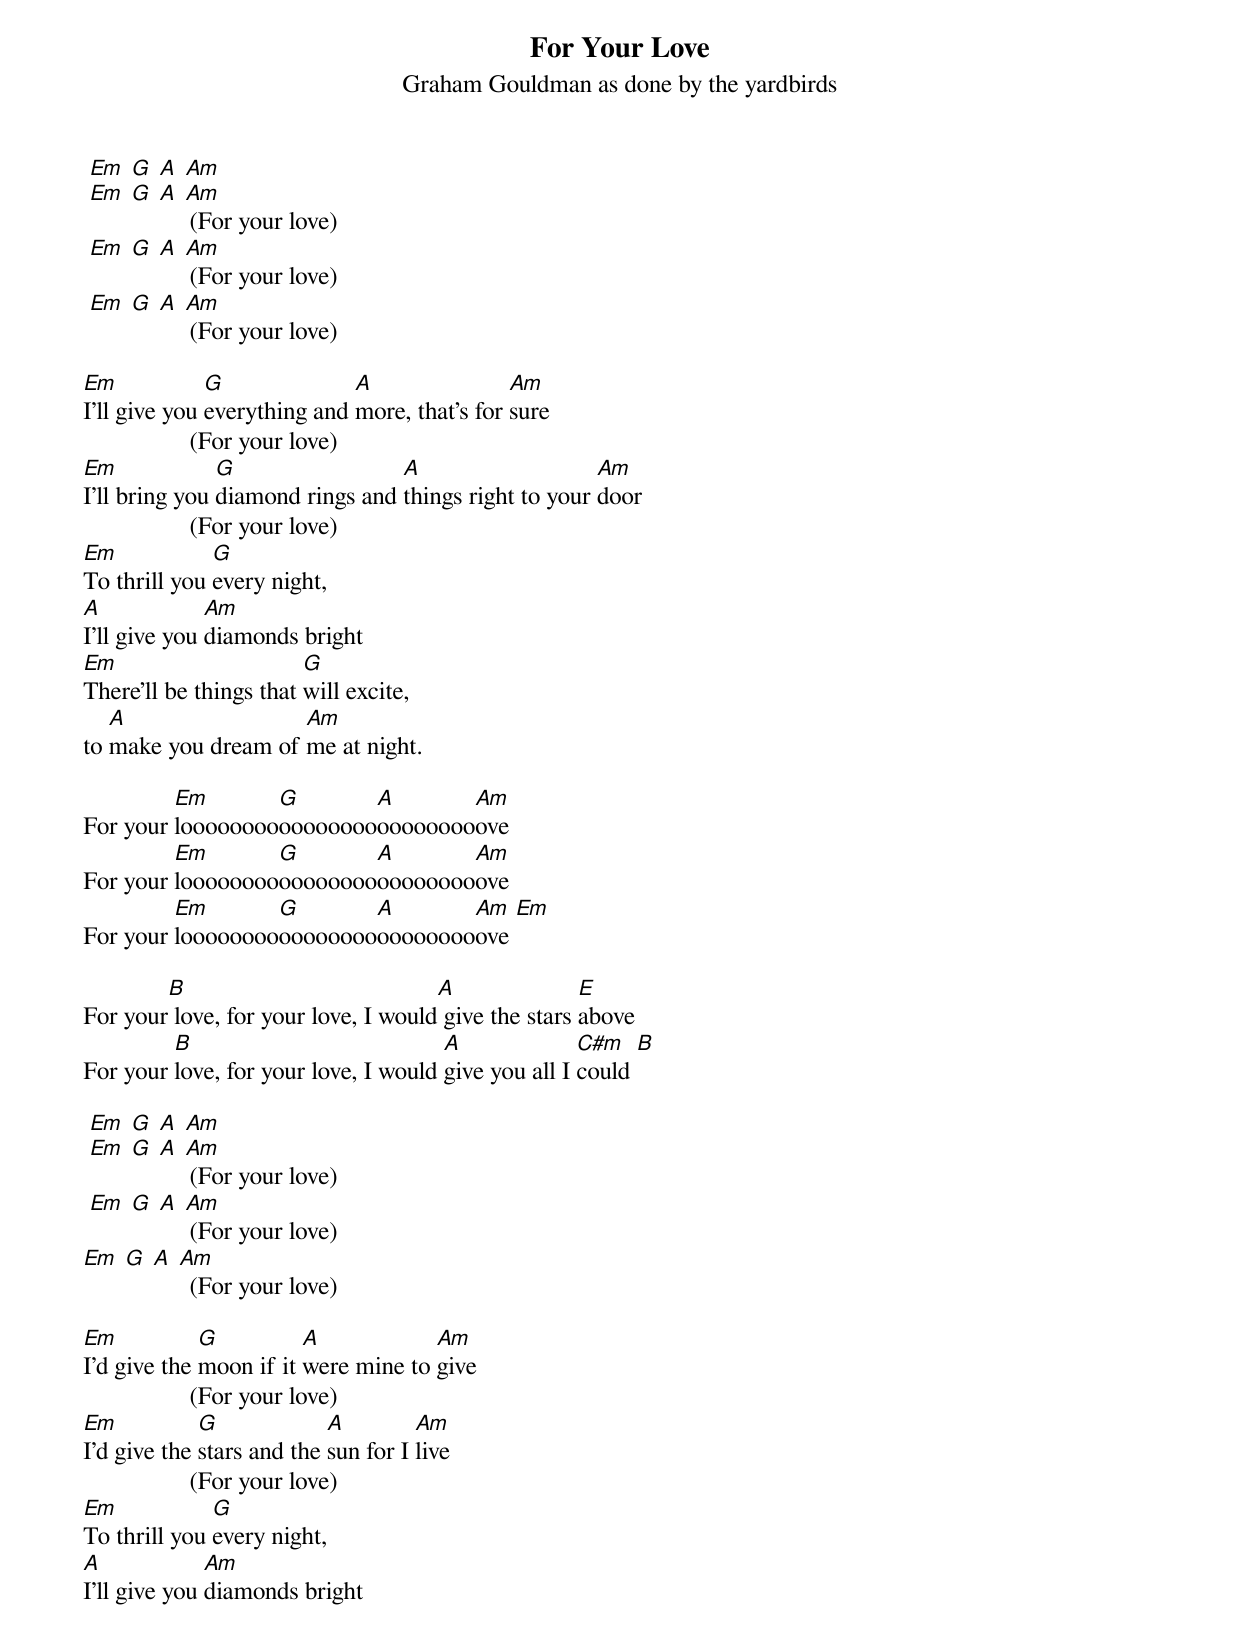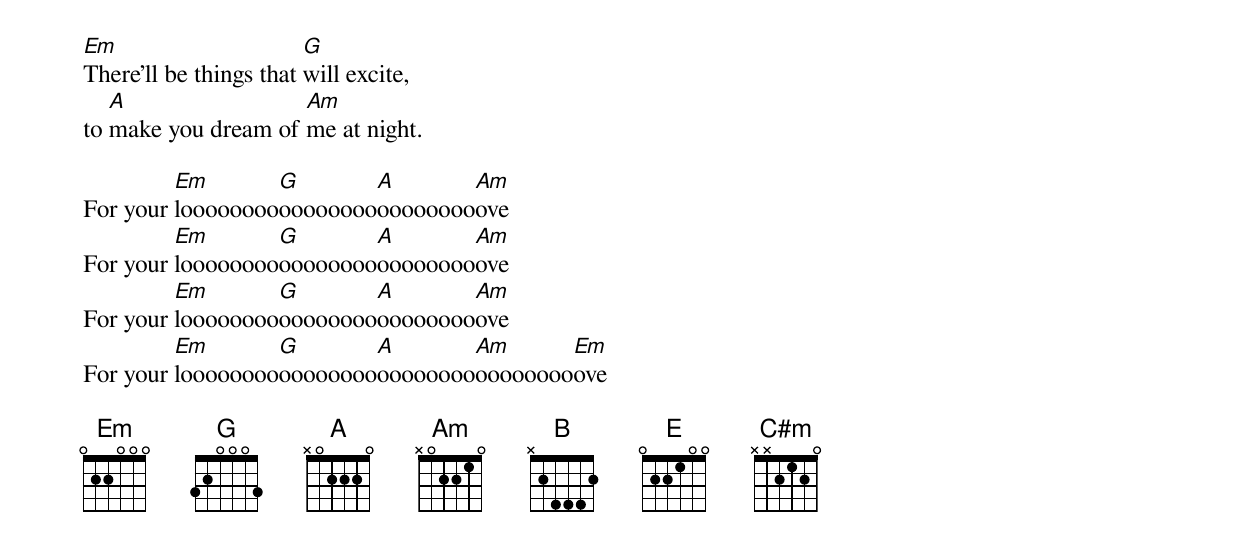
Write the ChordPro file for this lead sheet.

{title: For Your Love}
{subtitle: Graham Gouldman as done by the yardbirds}

 [Em] [G] [A] [Am]
 [Em] [G] [A] [Am]
                 (For your love)
 [Em] [G] [A] [Am]
                 (For your love)
 [Em] [G] [A] [Am]
                 (For your love)

[Em]I'll give you [G]everything and [A]more, that's for [Am]sure
                 (For your love)
[Em]I'll bring you [G]diamond rings and [A]things right to your [Am]door
                 (For your love)
[Em]To thrill you [G]every night,
[A]I'll give you [Am]diamonds bright
[Em]There'll be things that [G]will excite,
to [A]make you dream of [Am]me at night.

For your [Em]loooooooo[G]oooooooo[A]oooooooo[Am]ove
For your [Em]loooooooo[G]oooooooo[A]oooooooo[Am]ove
For your [Em]loooooooo[G]oooooooo[A]oooooooo[Am]ove [Em]

For your[B] love, for your love, I would[A] give the stars [E]above
For your [B]love, for your love, I would [A]give you all I [C#m]could [B]

 [Em] [G] [A] [Am]
 [Em] [G] [A] [Am]
                 (For your love)
 [Em] [G] [A] [Am]
                 (For your love)
[Em] [G] [A] [Am]
                 (For your love)

[Em]I'd give the [G]moon if it [A]were mine to [Am]give
                 (For your love)
[Em]I'd give the [G]stars and the [A]sun for I [Am]live
                 (For your love)
[Em]To thrill you [G]every night,
[A]I'll give you [Am]diamonds bright
[Em]There'll be things that [G]will excite,
to [A]make you dream of [Am]me at night.

For your [Em]loooooooo[G]oooooooo[A]oooooooo[Am]ove
For your [Em]loooooooo[G]oooooooo[A]oooooooo[Am]ove
For your [Em]loooooooo[G]oooooooo[A]oooooooo[Am]ove
For your [Em]loooooooo[G]oooooooo[A]oooooooo[Am]oooooooo[Em]ove

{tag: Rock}
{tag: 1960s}
